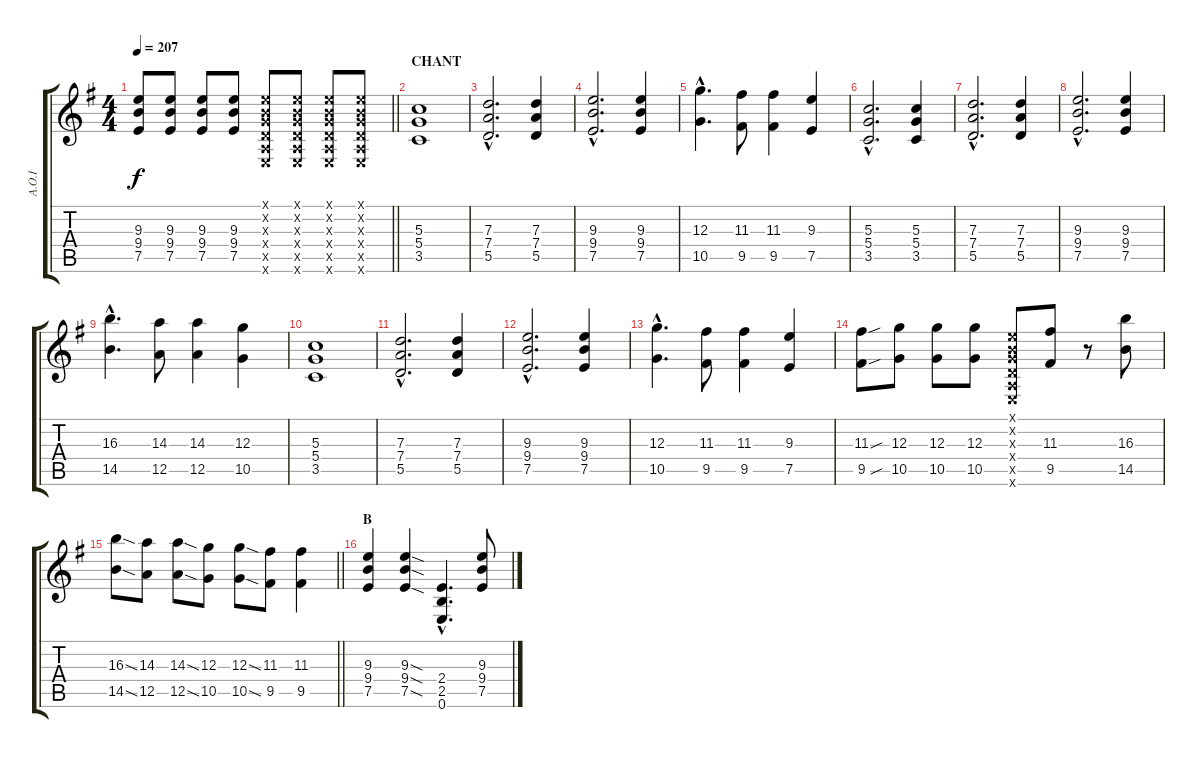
\track ("A.O.I" "A.O.I") {instrument distortionguitar}
\staff {score tabs}
\tuning (E4 B3 G3 D3 A2 E2) {hide}
\ts (4 4)
\tempo 207
\clef g2
\barLineRight lightlight
\ks eminor
(9.3 9.4 7.5).8{dy f} (9.3 9.4 7.5).8 (9.3 9.4 7.5).8 (9.3 9.4 7.5).8 (0.1{x} 0.2{x} 0.3{x} 0.4{x} 0.5{x} 0.6{x}).8 (0.1{x} 0.2{x} 0.3{x} 0.4{x} 0.5{x} 0.6{x}).8 (0.1{x} 0.2{x} 0.3{x} 0.4{x} 0.5{x} 0.6{x}).8 (0.1{x} 0.2{x} 0.3{x} 0.4{x} 0.5{x} 0.6{x}).8 |
\section ("" "CHANT")
(5.3 5.4 3.5).1{volume 12 balance 8} |
(7.3{hac} 7.4{hac} 5.5{hac}).2{d} (7.3 7.4 5.5).4 |
(9.3{hac} 9.4{hac} 7.5{hac}).2{d} (9.3 9.4 7.5).4 |
(12.3{hac} 10.5{hac}).4{d} (11.3 9.5).8 (11.3 9.5).4 (9.3 7.5).4 |
(5.3{hac} 5.4{hac} 3.5{hac}).2{d} (5.3 5.4 3.5).4 |
(7.3{hac} 7.4{hac} 5.5{hac}).2{d} (7.3 7.4 5.5).4 |
(9.3{hac} 9.4{hac} 7.5{hac}).2{d} (9.3 9.4 7.5).4 |
(16.3{hac} 14.5{hac}).4{d} (14.3 12.5).8 (14.3 12.5).4 (12.3 10.5).4 |
(5.3 5.4 3.5).1 |
(7.3{hac} 7.4{hac} 5.5{hac}).2{d} (7.3 7.4 5.5).4 |
(9.3{hac} 9.4{hac} 7.5{hac}).2{d} (9.3 9.4 7.5).4 |
(12.3{hac} 10.5{hac}).4{d} (11.3 9.5).8 (11.3 9.5).4 (9.3 7.5).4 |
(11.3{sou} 9.5{sou}).8 (12.3 10.5).8 (12.3 10.5).8 (12.3 10.5).8 (0.1{x} 0.2{x} 0.3{x} 0.4{x} 0.5{x} 0.6{x}).8 (11.3 9.5).8 r.8 (16.3 14.5).8 |
\barLineRight lightlight
(16.3{sod} 14.5{sod}).8 (14.3 12.5).8 (14.3{sod} 12.5{sod}).8 (12.3 10.5).8 (12.3{sod} 10.5{sod}).8 (11.3 9.5).8 (11.3 9.5).4 |
\section ("" "B")
(9.3 9.4 7.5).4{balance 12} (9.3{sod} 9.4{sod} 7.5{sod}).4 (2.4{hac} 2.5{hac} 0.6{hac}).4{d} (9.3 9.4 7.5).8
